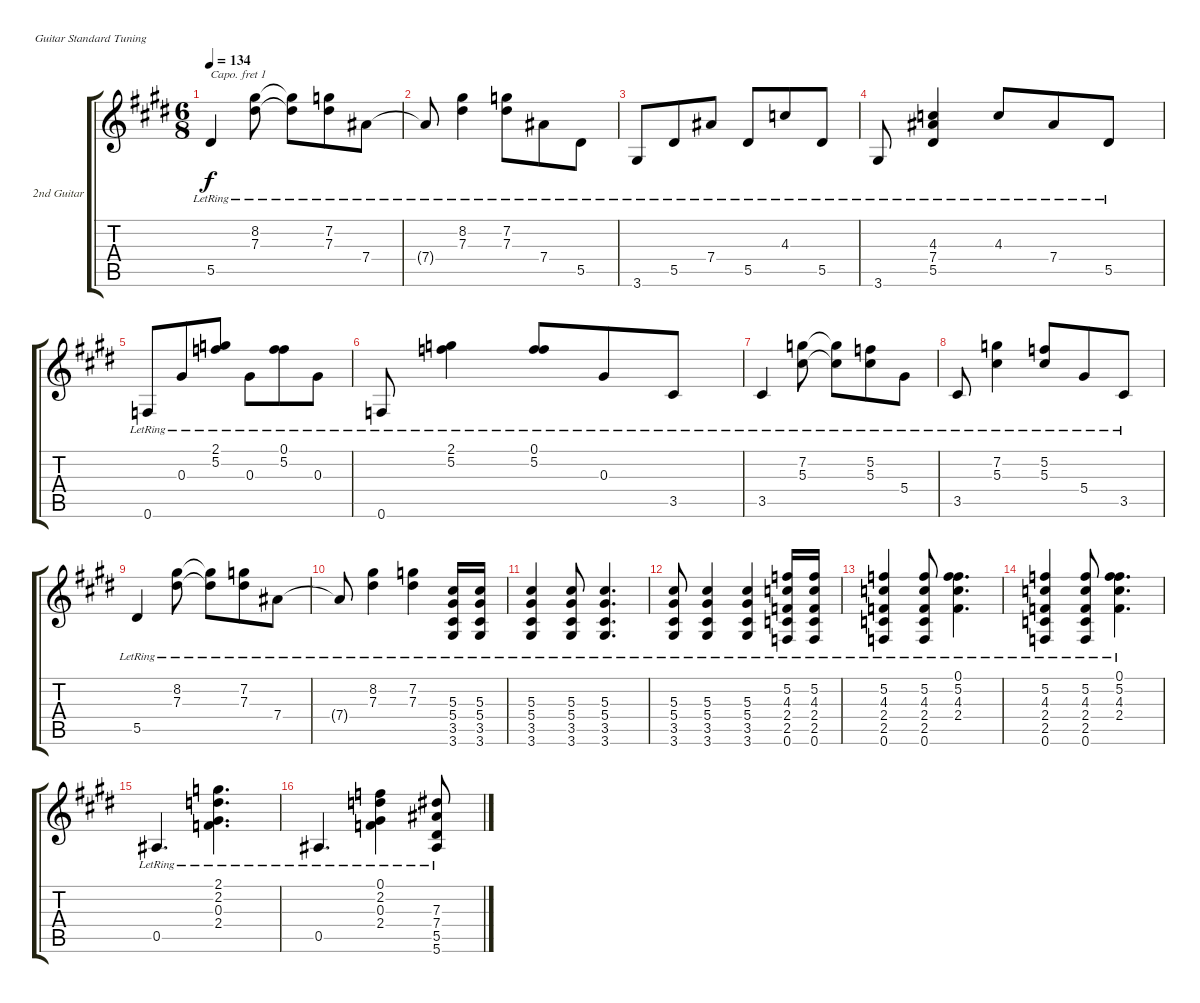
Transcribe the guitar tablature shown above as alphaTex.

\defaultSystemsLayout 4
\bracketExtendMode groupsimilarinstruments
\firstSystemTrackNameOrientation horizontal
\otherSystemsTrackNameOrientation horizontal
\track ("2nd Guitar" "2nd Guitar") {instrument acousticguitarnylon}
\staff {score tabs}
\capo 1
\tuning (E4 B3 G3 D3 A2 E2)
\ts (6 8)
\scale
0.205165
\tempo 134
\accidentals auto
\clef g2
\ottava regular
\simile none
\ks e
5.5{lr}.4{dy f} (8.2{lr} 7.3{lr}).8 (7.3{lr t} 8.2{lr t}).8 (7.2{lr} 7.3{lr}).8 7.4{lr}.8 |
\scale
0.275466 7.4{lr t}.8 (8.2{lr} 7.3{lr}).4 (7.2{lr} 7.3{lr}).8 7.4{lr}.8 5.5{lr}.8 |
3.6{lr}.8 5.5{lr}.8 7.4{lr}.8 5.5{lr}.8 4.3{lr}.8 5.5{lr}.8 |
3.6{lr}.8 (5.5{lr} 7.4{lr} 4.3{lr}).4 4.3{lr}.8 7.4{lr}.8 5.5{lr}.8 |
0.6{lr}.8 0.3{lr}.8 (2.1{lr} 5.2{lr}).8 0.3{lr}.8 (5.2{lr} 0.1{lr}).8 0.3{lr}.8 |
0.6{lr}.8 (2.1{lr} 5.2{lr}).4 (0.1{lr} 5.2{lr}).8 0.3{lr}.8 3.5{lr}.8 |
\scale
0.243162 3.5{lr}.4 (7.2{lr} 5.3{lr}).8 (7.2{lr t} 5.3{lr t}).8 (5.2{lr} 5.3{lr}).8 5.4{lr}.8 |
\scale
0.216967 3.5{lr}.8 (7.2{lr} 5.3{lr}).4 (5.2{lr} 5.3{lr}).8 5.4{lr}.8 3.5{lr}.8 |
\scale
0.310323 5.5{lr}.4 (8.2{lr} 7.3{lr}).8 (7.3{lr t} 8.2{lr t}).8 (7.2{lr} 7.3{lr}).8 7.4{lr}.8 |
\scale
0.229661 7.4{lr t}.8 (8.2{lr} 7.3{lr}).4 (7.2{lr} 7.3{lr}).4 (5.3{lr} 5.4{lr} 3.5{lr} 3.6{lr}).16 (3.6{lr} 3.5{lr} 5.4{lr} 5.3{lr}).16 |
(5.3{lr} 5.4{lr} 3.5{lr} 3.6{lr}).4 (5.4{lr} 5.3{lr} 3.5{lr} 3.6{lr}).8 (3.6{lr} 3.5{lr} 5.4{lr} 5.3{lr}).4{d} |
(5.3{lr} 5.4{lr} 3.5{lr} 3.6{lr}).8 (3.6{lr} 3.5{lr} 5.4{lr} 5.3{lr}).4 (5.3{lr} 5.4{lr} 3.5{lr} 3.6{lr}).4 (0.6{lr} 2.5{lr} 2.4{lr} 4.3{lr} 5.2{lr}).16 (0.6{lr} 2.5{lr} 2.4{lr} 4.3{lr} 5.2{lr}).16 |
(5.2{lr} 4.3{lr} 2.4{lr} 2.5{lr} 0.6{lr}).4 (0.6{lr} 2.5{lr} 2.4{lr} 4.3{lr} 5.2{lr}).8 (0.1{lr} 5.2{lr} 4.3{lr} 2.4{lr}).4{d} |
(5.2{lr} 4.3{lr} 2.4{lr} 2.5{lr} 0.6{lr}).4 (0.6{lr} 2.5{lr} 2.4{lr} 4.3{lr} 5.2{lr}).8 (0.1{lr} 5.2{lr} 4.3{lr} 2.4{lr}).4{d} |
0.5{lr}.4{d} (2.1{lr} 2.2{lr} 0.3{lr} 2.4{lr}).4{d} |
0.5{lr}.4{d} (2.4{lr} 0.3{lr} 2.2{lr} 0.1{lr}).4 (7.3{lr} 7.4{lr} 5.5{lr} 5.6{lr}).8
